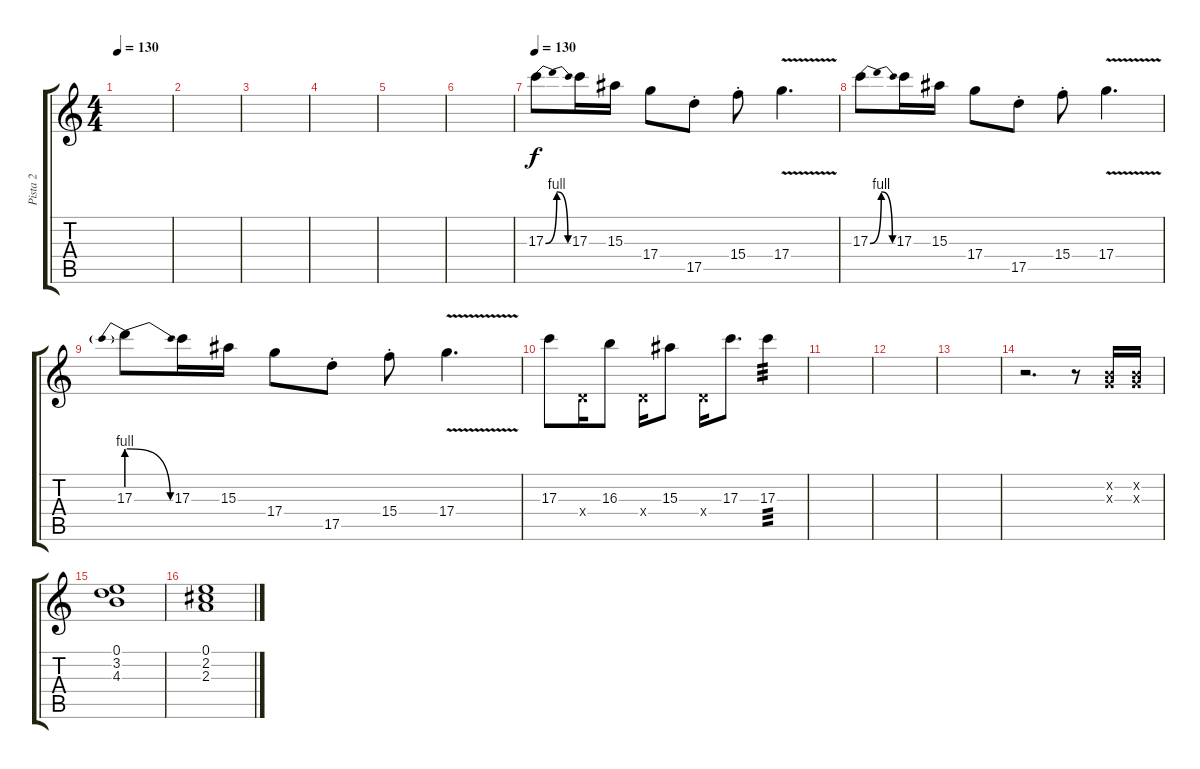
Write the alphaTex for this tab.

\track ("Pista 2" "Pista 2") {instrument overdrivenguitar}
\staff {score tabs}
\tuning (E4 B3 G3 D3 A2 E2) {hide}
\ts (4 4)
\tempo 130
\clef g2
\ks c
|
|
|
|
|
|
\tempo 130
17.3{be (bendrelease 0 0 30 4 39 4 60 0)}.8 17.3.16 15.3.16 17.4.8 17.5{st}.8 15.4{st}.8 17.4{v}.4{d} |
17.3{be (bendrelease 0 0 30 4 40 4 60 0)}.8 17.3.16 15.3.16 17.4.8 17.5{st}.8 15.4{st}.8 17.4{v}.4{d} |
17.3{be (prebendrelease 0 4 60 0)}.8 17.3.16 15.3.16 17.4.8 17.5{st}.8 15.4{st}.8 17.4{v}.4{d} |
17.3.8 0.4{x}.16 16.3.8 0.4{x}.16 15.3.8 0.4{x}.16 17.3.8{d} 17.3.4{tp 3} |
|
|
|
r.2{d} r.8 (0.2{x} 0.3{x}).16 (0.2{x} 0.3{x}).16 |
(0.1 3.2 4.3).1 |
(0.1 2.2 2.3).1
